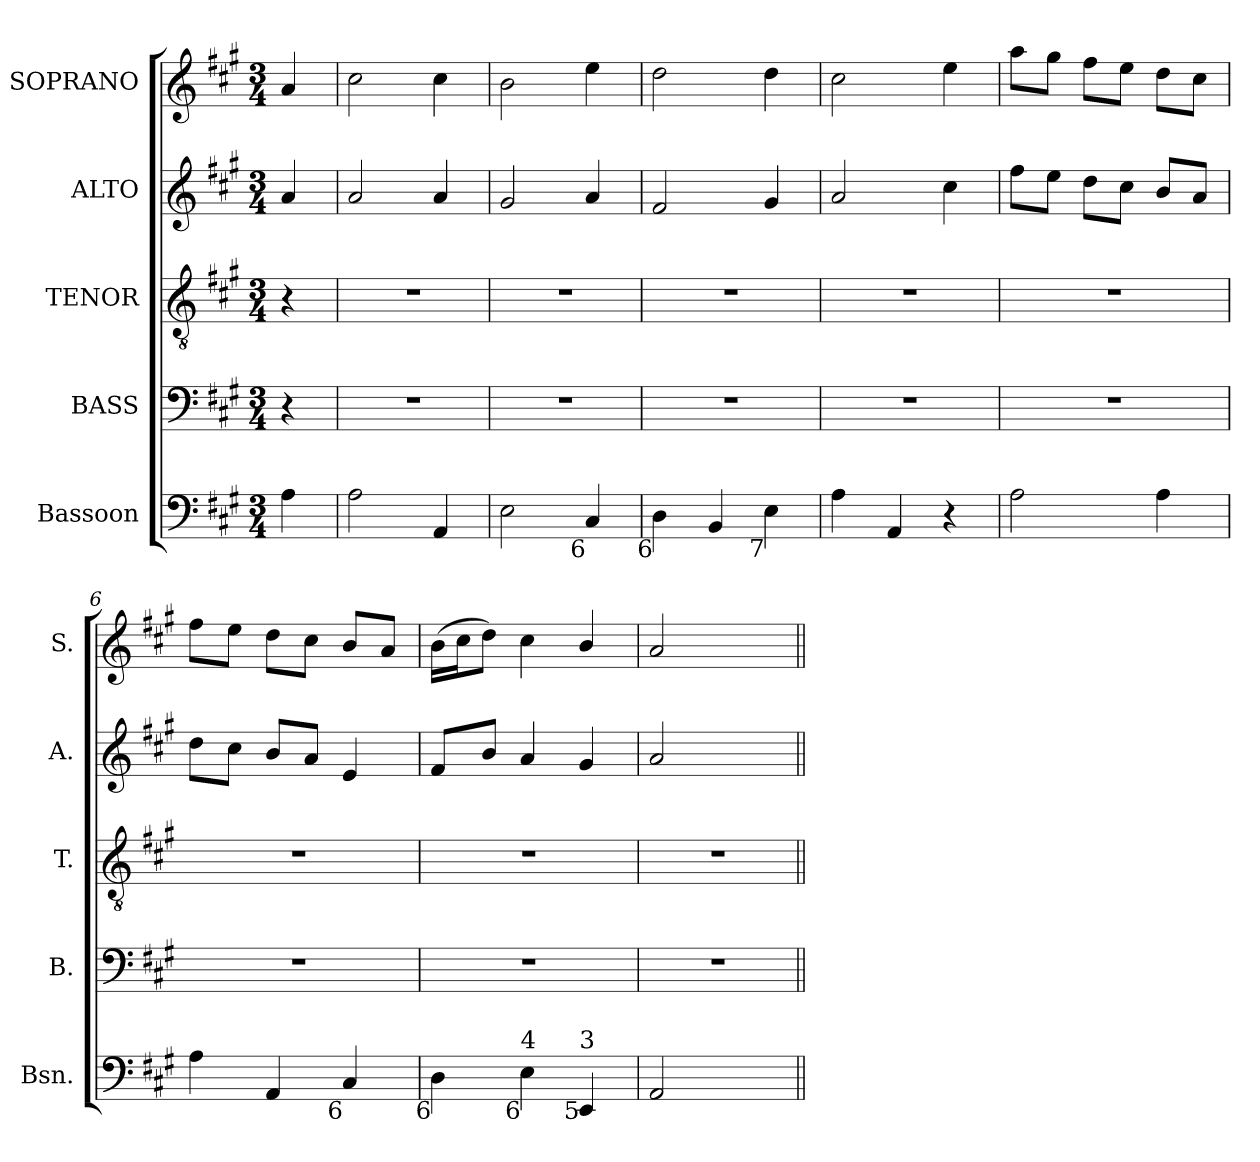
**kern	**kern	**kern	**kern	**kern
*part5	*part4	*part3	*part2	*part1
*staff5	*staff4	*staff3	*staff2	*staff1
*I"Bassoon	*I"BASS	*I"TENOR	*I"ALTO	*I"SOPRANO
*I'Bsn.	*I'B.	*I'T.	*I'A.	*I'S.
!!LO:PB:g=z
*clefF4	*clefF4	*clefGv2	*clefG2	*clefG2
*	*	*ITrd7c12	*	*
*k[f#c#g#]	*k[f#c#g#]	*k[f#c#g#]	*k[f#c#g#]	*k[f#c#g#]
*A:	*A:	*A:	*A:	*A:
*M3/4	*M3/4	*M3/4	*M3/4	*M3/4
=	=	=	=	=
4Ai\	4r	4r	4ai/	4ai/
=1	=1	=1	=1	=1
!	!LO:N:vis=1	!LO:N:vis=1	!	!
2Ai\	2.r	2.r	2ai/	2cc#i\
4AAi/	.	.	4ai/	4cc#i\
=2	=2	=2	=2	=2
!	!LO:N:vis=1	!LO:N:vis=1	!	!
2Ei\	2.r	2.r	2g#i/	2bi\
!LO:TX:b:rj:t=6	!	!	!	!
4C#i/	.	.	4ai/	4eei\
=3	=3	=3	=3	=3
!LO:TX:b:rj:t=6	!	!	!	!
!	!LO:N:vis=1	!LO:N:vis=1	!	!
4Di\	2.r	2.r	2f#i/	2ddi\
4BBi/	.	.	.	.
!LO:TX:b:rj:t=7	!	!	!	!
4Ei\	.	.	4g#i/	4ddi\
=4	=4	=4	=4	=4
!	!LO:N:vis=1	!LO:N:vis=1	!	!
4Ai\	2.r	2.r	2ai/	2cc#i\
4AAi/	.	.	.	.
4r	.	.	4cc#i\	4eei\
=5	=5	=5	=5	=5
!	!LO:N:vis=1	!LO:N:vis=1	!	!
2Ai\	2.r	2.r	8ff#i\L	8aai\L
.	.	.	8eei\J	8gg#i\J
.	.	.	8ddi\L	8ff#i\L
.	.	.	8cc#i\J	8eei\J
4Ai\	.	.	8bi/L	8ddi\L
.	.	.	8ai/J	8cc#i\J
=6	=6	=6	=6	=6
!	!LO:N:vis=1	!LO:N:vis=1	!	!
4Ai\	2.r	2.r	8ddi\L	8ff#i\L
.	.	.	8cc#i\J	8eei\J
4AAi/	.	.	8bi/L	8ddi\L
.	.	.	8ai/J	8cc#i\J
!LO:TX:b:rj:t=6	!	!	!	!
4C#i/	.	.	4ei/	8bi/L
.	.	.	.	8ai/J
=7	=7	=7	=7	=7
!LO:TX:b:rj:t=6	!	!	!	!
!	!LO:N:vis=1	!LO:N:vis=1	!	!
4Di\	2.r	2.r	8f#i/L	(16bi\LL
.	.	.	.	16cc#i\J
.	.	.	8bi/J	8ddi\J)
!LO:TX:b:rj:t=6	!	!	!	!
!LO:TX:t=4	!	!	!	!
4Ei\	.	.	4ai/	4cc#i\
!LO:TX:b:rj:t=5	!	!	!	!
!LO:TX:t=3	!	!	!	!
4EEi/	.	.	4g#i/	4bi/
=8	=8	=8	=8	=8
!	!LO:N:vis=1	!LO:N:vis=1	!	!
2AAi/	2.r	2.r	2ai/	2ai/
4ryy	.	.	4ryy	4ryy
=||	=||	=||	=||	=||
*-	*-	*-	*-	*-
